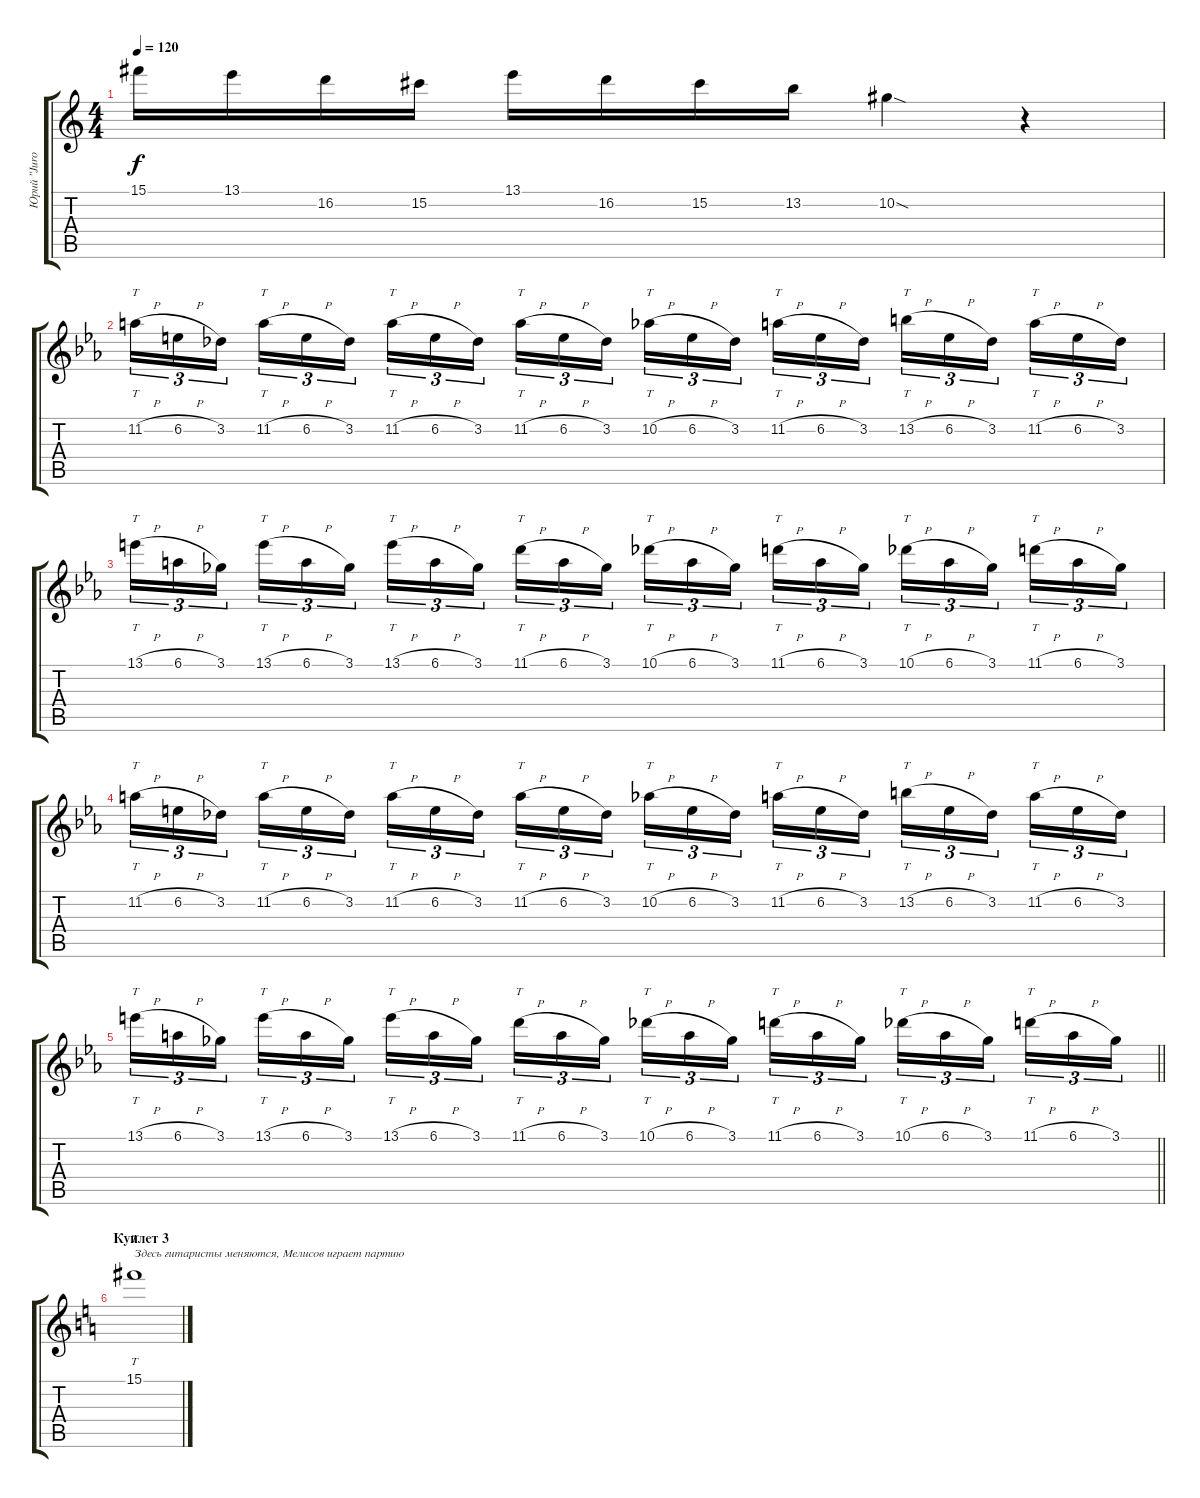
\track ("Юрий \"Juron\" Мелисов       (Гитара)" "Юрий \"Juro") {instrument acousticguitarsteel}
\staff {score tabs}
\tuning (Eb4 Bb3 Gb3 Db3 Ab2 Eb2) {hide}
\ts (4 4)
\tempo 120
\clef g2
\ks c
15.1.16{dy f} 13.1.16 16.2.16 15.2.16 13.1.16 16.2.16 15.2.16 13.2.16 10.2{sod}.4 r.4 |
\ks eb
11.2{h}.16{tt tu (3 2)} 6.2{h}.16{tu (3 2)} 3.2.16{tu (3 2) beam splitsecondary} 11.2{h}.16{tt tu (3 2)} 6.2{h}.16{tu (3 2)} 3.2.16{tu (3 2)} 11.2{h}.16{tt tu (3 2)} 6.2{h}.16{tu (3 2)} 3.2.16{tu (3 2) beam splitsecondary} 11.2{h}.16{tt tu (3 2)} 6.2{h}.16{tu (3 2)} 3.2.16{tu (3 2)} 10.2{h}.16{tt tu (3 2)} 6.2{h}.16{tu (3 2)} 3.2.16{tu (3 2) beam splitsecondary} 11.2{h}.16{tt tu (3 2)} 6.2{h}.16{tu (3 2)} 3.2.16{tu (3 2)} 13.2{h}.16{tt tu (3 2)} 6.2{h}.16{tu (3 2)} 3.2.16{tu (3 2) beam splitsecondary} 11.2{h}.16{tt tu (3 2)} 6.2{h}.16{tu (3 2)} 3.2.16{tu (3 2)} |
13.1{h}.16{tt tu (3 2)} 6.1{h}.16{tu (3 2)} 3.1.16{tu (3 2) beam splitsecondary} 13.1{h}.16{tt tu (3 2)} 6.1{h}.16{tu (3 2)} 3.1.16{tu (3 2)} 13.1{h}.16{tt tu (3 2)} 6.1{h}.16{tu (3 2)} 3.1.16{tu (3 2) beam splitsecondary} 11.1{h}.16{tt tu (3 2)} 6.1{h}.16{tu (3 2)} 3.1.16{tu (3 2)} 10.1{h}.16{tt tu (3 2)} 6.1{h}.16{tu (3 2)} 3.1.16{tu (3 2) beam splitsecondary} 11.1{h}.16{tt tu (3 2)} 6.1{h}.16{tu (3 2)} 3.1.16{tu (3 2)} 10.1{h}.16{tt tu (3 2)} 6.1{h}.16{tu (3 2)} 3.1.16{tu (3 2) beam splitsecondary} 11.1{h}.16{tt tu (3 2)} 6.1{h}.16{tu (3 2)} 3.1.16{tu (3 2)} |
11.2{h}.16{tt tu (3 2)} 6.2{h}.16{tu (3 2)} 3.2.16{tu (3 2) beam splitsecondary} 11.2{h}.16{tt tu (3 2)} 6.2{h}.16{tu (3 2)} 3.2.16{tu (3 2)} 11.2{h}.16{tt tu (3 2)} 6.2{h}.16{tu (3 2)} 3.2.16{tu (3 2) beam splitsecondary} 11.2{h}.16{tt tu (3 2)} 6.2{h}.16{tu (3 2)} 3.2.16{tu (3 2)} 10.2{h}.16{tt tu (3 2)} 6.2{h}.16{tu (3 2)} 3.2.16{tu (3 2) beam splitsecondary} 11.2{h}.16{tt tu (3 2)} 6.2{h}.16{tu (3 2)} 3.2.16{tu (3 2)} 13.2{h}.16{tt tu (3 2)} 6.2{h}.16{tu (3 2)} 3.2.16{tu (3 2) beam splitsecondary} 11.2{h}.16{tt tu (3 2)} 6.2{h}.16{tu (3 2)} 3.2.16{tu (3 2)} |
\barLineRight lightlight
13.1{h}.16{tt tu (3 2)} 6.1{h}.16{tu (3 2)} 3.1.16{tu (3 2) beam splitsecondary} 13.1{h}.16{tt tu (3 2)} 6.1{h}.16{tu (3 2)} 3.1.16{tu (3 2)} 13.1{h}.16{tt tu (3 2)} 6.1{h}.16{tu (3 2)} 3.1.16{tu (3 2) beam splitsecondary} 11.1{h}.16{tt tu (3 2)} 6.1{h}.16{tu (3 2)} 3.1.16{tu (3 2)} 10.1{h}.16{tt tu (3 2)} 6.1{h}.16{tu (3 2)} 3.1.16{tu (3 2) beam splitsecondary} 11.1{h}.16{tt tu (3 2)} 6.1{h}.16{tu (3 2)} 3.1.16{tu (3 2)} 10.1{h}.16{tt tu (3 2)} 6.1{h}.16{tu (3 2)} 3.1.16{tu (3 2) beam splitsecondary} 11.1{h}.16{tt tu (3 2)} 6.1{h}.16{tu (3 2)} 3.1.16{tu (3 2)} |
\section ("" "Куплет 3")
\ks c
15.1.1{tt txt "Здесь гитаристы меняются, Мелисов играет партию " volume 0}
